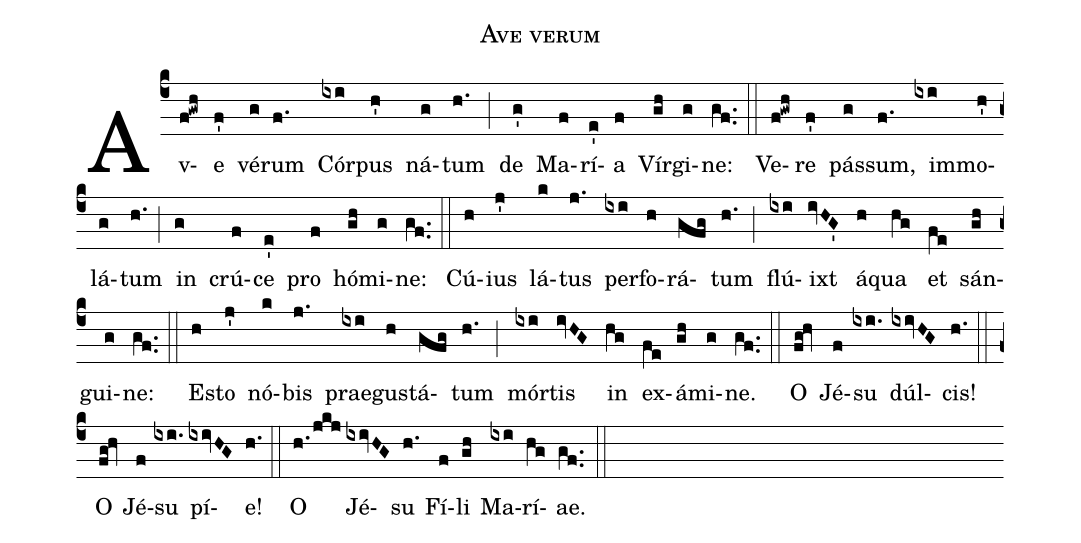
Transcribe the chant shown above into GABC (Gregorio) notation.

name:Ave verum;
%%
(c4) Av(f!gwh)e(f') vé(g)rum(f.) Cór(ixi)pus(h') ná(g)tum(h.) (;) de(g') Ma(f)rí(e')a(f) Vír(gh)gi(g)ne:(gf..) (::) Ve(f!gwh)re(f') pás(g)sum,(f.) im(ixi)mo(h')lá(g)tum(h.) (;) in(g) crú(f)ce(e') pro(f) hó(gh)mi(g)ne:(gf..) (::) Cú(h)ius(j') lá(k)tus(j.) per(ixi)fo(h)rá(gfg)tum(h.) (;) flú(ixi)ixt(ivHG') á(h)qua(hg) et(fe) sán(gh)gui(g)ne:(gf..) (::) Es(h)to(j') nó(k)bis(j.) prae(ixi)gus(h)tá(gfg)tum(h.) (;) mór(ixi)tis(ivHG) in(hg) ex(fe)á(gh)mi(g)ne.(gf..) (::) O(fg!hv) Jé(f)su(ixi.) dúl(ixivHG)cis!(h.) (::) O(fg!hv) Jé(f)su(ixi.) pí(ixivHG)e!(h.) (::) O(h./jkj) Jé(ixivHG)su(h.) Fí(f)li(gh) Ma(ixi)rí(hg)ae.(gf..) (::)
